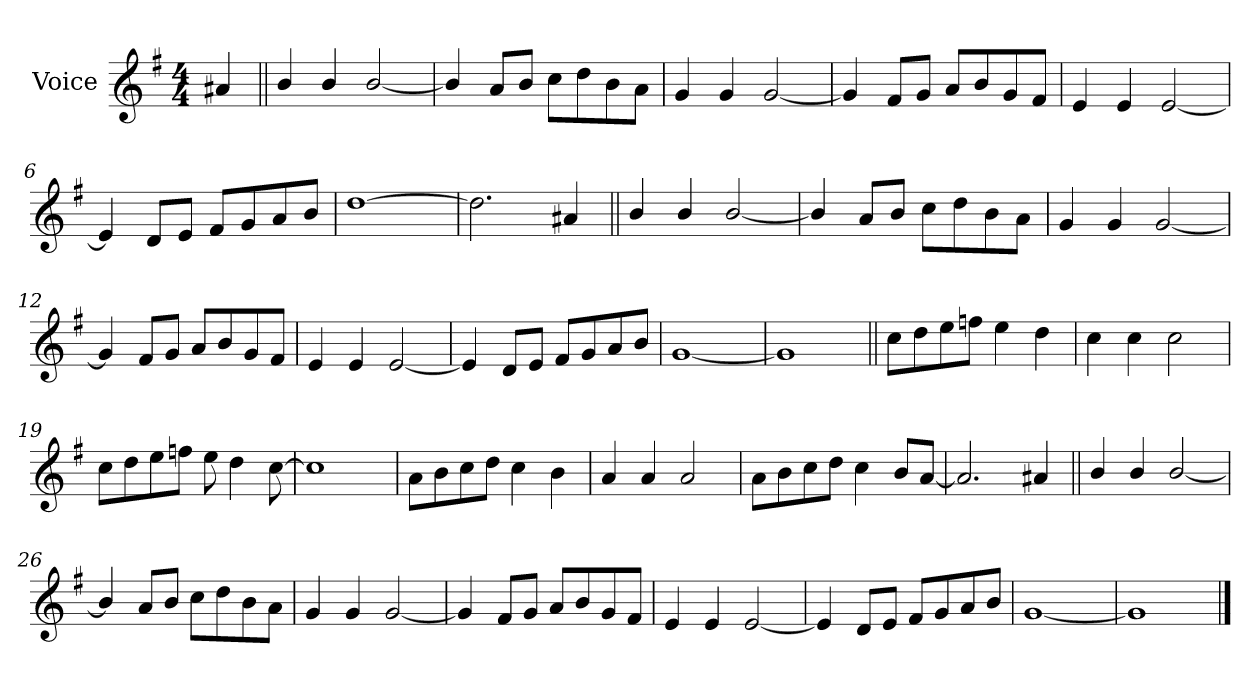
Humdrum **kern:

**kern
*part1
*staff1
*I"Voice
*I'V.
*clefG2
*k[f#]
*G:
*M4/4
=0X0
4a#X/
=1||
4b/
4b/
[<2b/
=2
4b/]
8a/L
8b/J
8cc\L
8dd\
8b\
8a\J
=3
4g/
4g/
[<2g/
=4
4g/]
8f#/L
8g/J
8a/L
8b/
8g/
8f#/J
!!LO:LB:g=z
=5
4e/
4e/
[<2e/
=6
4e/]
8d/L
8e/J
8f#/L
8g/
8a/
8b/J
=7
[>1dd
=8
2.dd\]
4a#X/
!!LO:LB:g=z
=9||
4b/
4b/
[<2b/
=10
4b/]
8a/L
8b/J
8cc\L
8dd\
8b\
8a\J
=11
4g/
4g/
[<2g/
=12
4g/]
8f#/L
8g/J
8a/L
8b/
8g/
8f#/J
!!LO:LB:g=z
=13
4e/
4e/
[<2e/
=14
4e/]
8d/L
8e/J
8f#/L
8g/
8a/
8b/J
=15
[<1g
=16
1g]
!!LO:LB:g=z
=17||
8cc\L
8dd\
8ee\
8ffn\J
4ee\
4dd\
=18
4cc\
4cc\
2cc\
=19
8cc\L
8dd\
8ee\
8ffn\J
8ee\
4dd\
[>8cc\
=20
1cc]
!!LO:LB:g=z
=21
8a\L
8b\
8cc\
8dd\J
4cc\
4b\
=22
4a/
4a/
2a/
=23
8a\L
8b\
8cc\
8dd\J
4cc\
8b/L
[<8a/J
=24
2.a/]
4a#X/
!!LO:LB:g=z
=25||
4b/
4b/
[<2b/
=26
4b/]
8a/L
8b/J
8cc\L
8dd\
8b\
8a\J
=27
4g/
4g/
[<2g/
=28
4g/]
8f#/L
8g/J
8a/L
8b/
8g/
8f#/J
!!LO:LB:g=z
=29
4e/
4e/
[<2e/
=30
4e/]
8d/L
8e/J
8f#/L
8g/
8a/
8b/J
=31
[<1g
=32
1g]
==
*-
